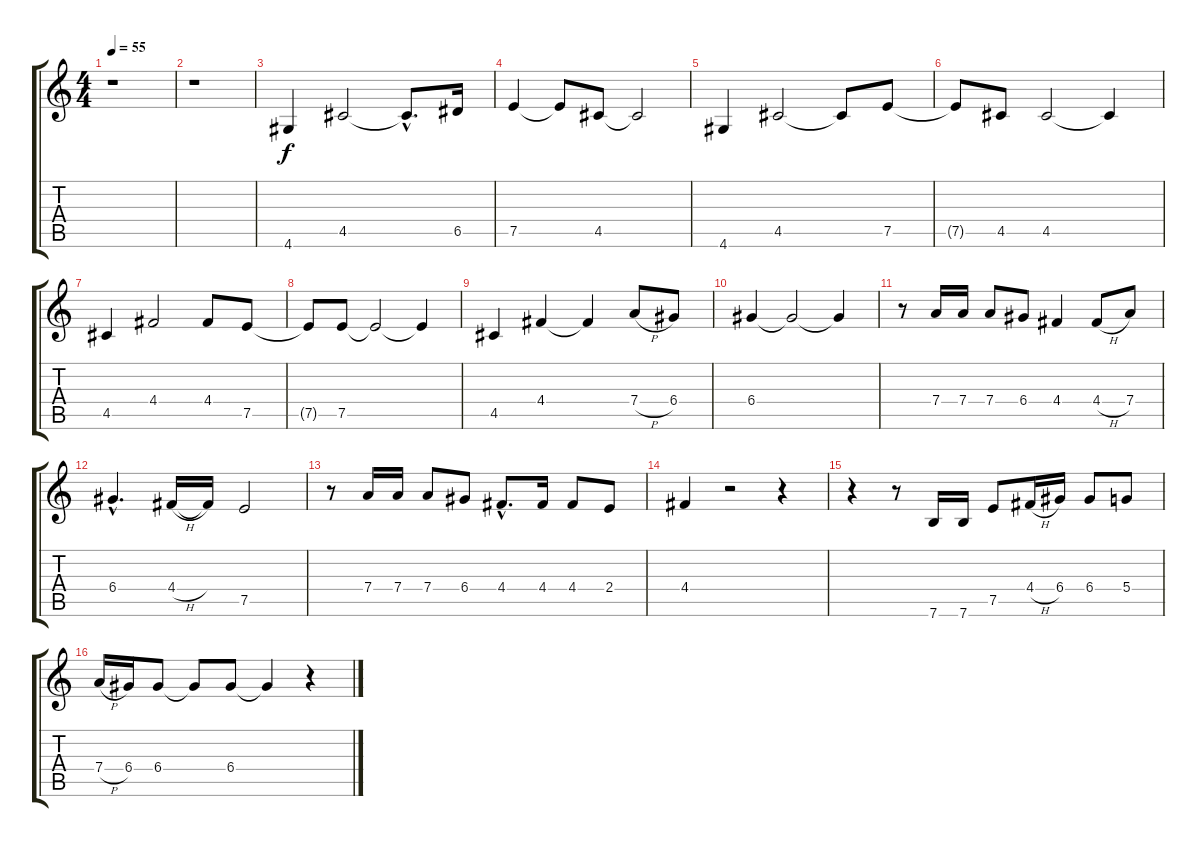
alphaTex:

\track "" {instrument electricguitarjazz}
\staff {score tabs}
\tuning (E4 B3 G3 D3 A2 E2) {hide}
\ts (4 4)
\tempo 55
\clef g2
\ks c
r.1{dy f instrument electricguitarjazz} |
r.1 |
4.6.4 4.5.2 4.5{hac t}.8{d} 6.5.16 |
7.5.4 7.5{t}.8 4.5.8 4.5{t}.2 |
4.6.4 4.5.2 4.5{t}.8 7.5.8 |
7.5{t}.8 4.5.8 4.5.2 4.5{t}.4 |
4.5.4 4.4.2 4.4.8 7.5.8 |
7.5{t}.8 7.5.8 7.5{t}.2 7.5{t}.4 |
4.5.4 4.4.4 4.4{t}.4 7.4{h}.8 6.4.8 |
6.4.4 6.4{t}.2 6.4{t}.4 |
r.8 7.4.16 7.4.16 7.4.8 6.4.8 4.4.4 4.4{h}.8 7.4.8 |
6.4{hac}.4{d} 4.4{h}.16 4.4{t}.16 7.5.2 |
r.8 7.4.16 7.4.16 7.4.8 6.4.8 4.4{hac}.8{d} 4.4.16 4.4.8 2.4.8 |
4.4.4 r.2 r.4 |
r.4 r.8 7.6.16 7.6.16 7.5.8 4.4{h}.16 6.4.16 6.4.8 5.4.8 |
7.4{h}.16 6.4.16 6.4.8 6.4{t}.8 6.4.8 6.4{t}.4 r.4
